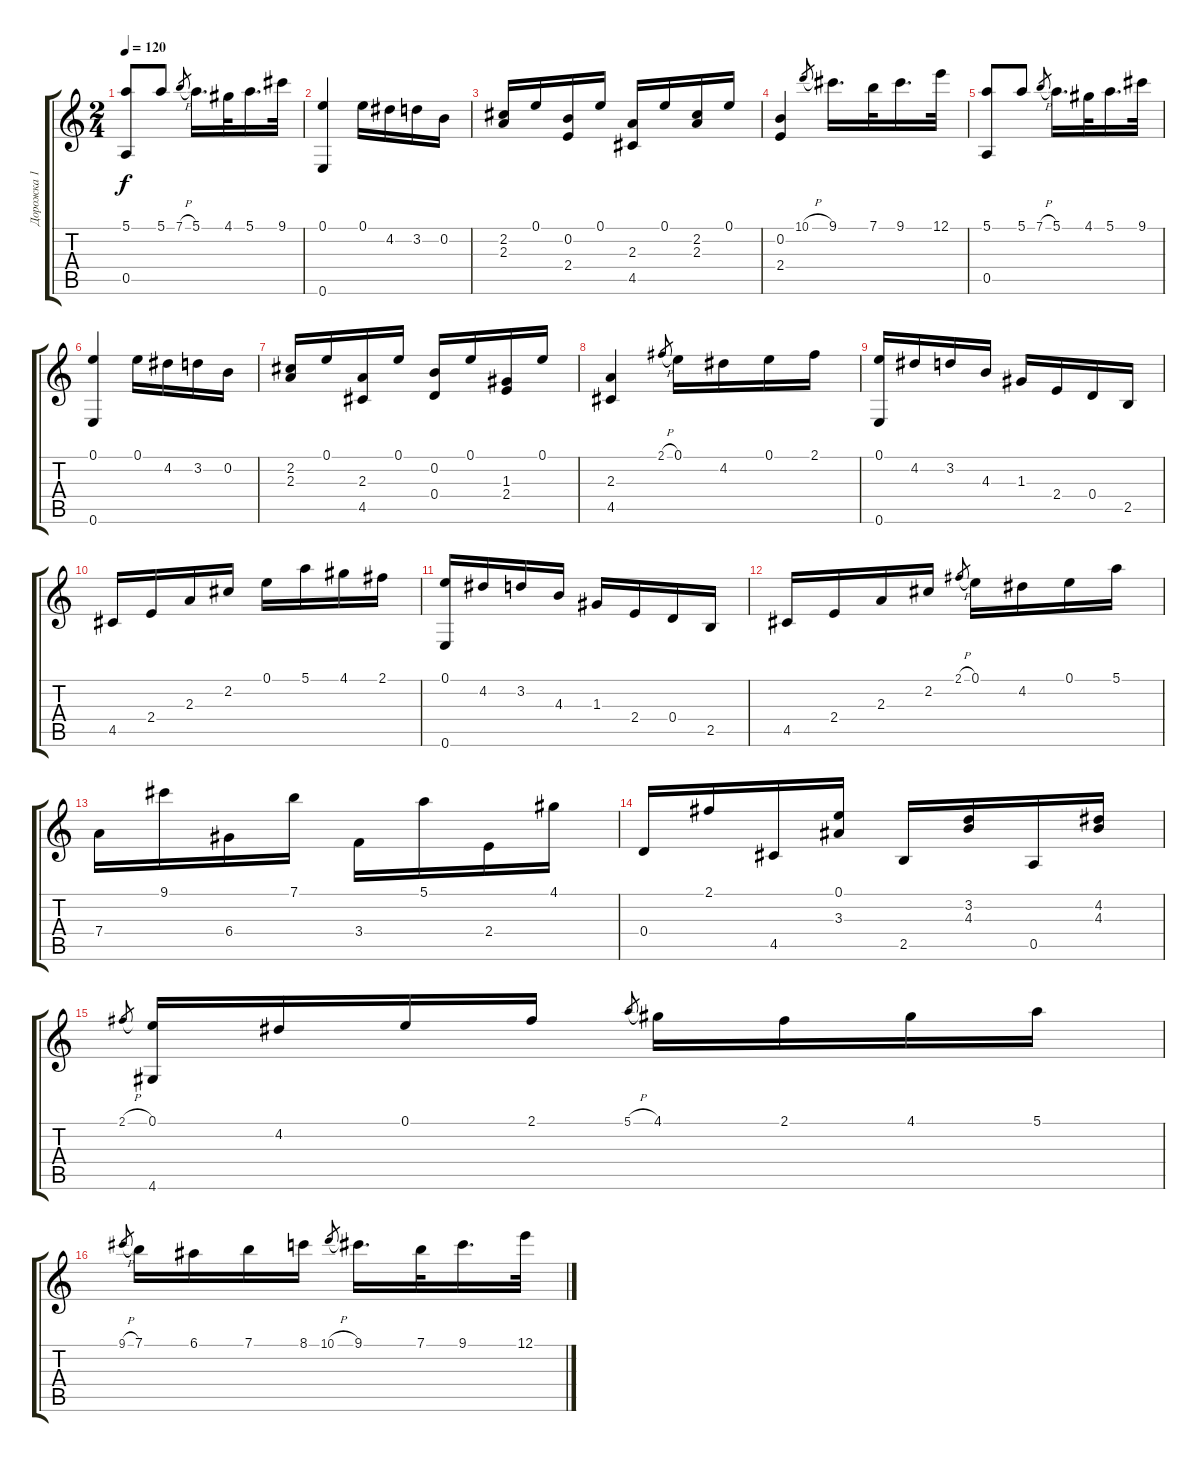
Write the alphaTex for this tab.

\track ("Дорожка 1" "Дорожка 1") {instrument acousticguitarnylon}
\staff {score tabs}
\tuning (E4 B3 G3 D3 A2 E2) {hide}
\ts (2 4)
\tempo 120
\clef g2
\ks c
(5.1 0.5).8{dy f} 5.1.8 7.1{h}.8{gr} 5.1.16{d} 4.1.32 5.1.16{d} 9.1.32 |
(0.1 0.6).4 0.1.16 4.2.16 3.2.16 0.2.16 |
(2.2 2.3).16 0.1.16 (0.2 2.4).16 0.1.16 (2.3 4.5).16 0.1.16 (2.2 2.3).16 0.1.16 |
(0.2 2.4).4 10.1{h}.8{gr} 9.1.16{d} 7.1.32 9.1.16{d} 12.1.32 |
(5.1 0.5).8 5.1.8 7.1{h}.8{gr} 5.1.16{d} 4.1.32 5.1.16{d} 9.1.32 |
(0.1 0.6).4 0.1.16 4.2.16 3.2.16 0.2.16 |
(2.2 2.3).16 0.1.16 (2.3 4.5).16 0.1.16 (0.2 0.4).16 0.1.16 (1.3 2.4).16 0.1.16 |
(2.3 4.5).4 2.1{h}.8{gr} 0.1.16 4.2.16 0.1.16 2.1.16 |
(0.1 0.6).16 4.2.16 3.2.16 4.3.16 1.3.16 2.4.16 0.4.16 2.5.16 |
4.5.16 2.4.16 2.3.16 2.2.16 0.1.16 5.1.16 4.1.16 2.1.16 |
(0.1 0.6).16 4.2.16 3.2.16 4.3.16 1.3.16 2.4.16 0.4.16 2.5.16 |
4.5.16 2.4.16 2.3.16 2.2.16 2.1{h}.8{gr} 0.1.16 4.2.16 0.1.16 5.1.16 |
7.4.16 9.1.16 6.4.16 7.1.16 3.4.16 5.1.16 2.4.16 4.1.16 |
0.4.16 2.1.16 4.5.16 (0.1 3.3).16 2.5.16 (3.2 4.3).16 0.5.16 (4.2 4.3).16 |
2.1{h}.8{gr} (0.1 4.6).16 4.2.16 0.1.16 2.1.16 5.1{h}.8{gr} 4.1.16 2.1.16 4.1.16 5.1.16 |
9.1{h}.8{gr} 7.1.16 6.1.16 7.1.16 8.1.16 10.1{h}.8{gr} 9.1.16{d} 7.1.32 9.1.16{d} 12.1.32
